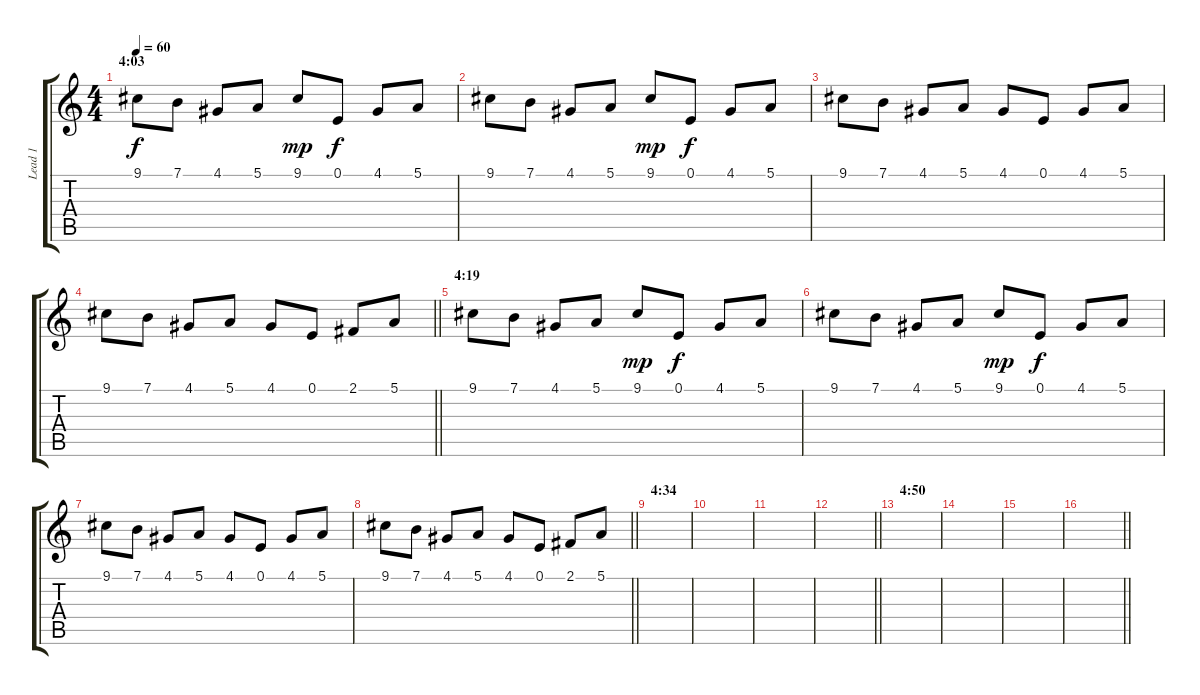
\track ("Lead 1" "Lead 1") {instrument musicbox}
\staff {score tabs}
\tuning (E4 B3 G3 D3 A2 E2) {hide}
\ts (4 4)
\section ("" "4:03")
\tempo 60
\clef g2
\ks c
9.1.8{dy f} 7.1.8 4.1.8 5.1.8 9.1.8{dy mp} 0.1.8{dy f} 4.1.8 5.1.8 |
9.1.8 7.1.8 4.1.8 5.1.8 9.1.8{dy mp} 0.1.8{dy f} 4.1.8 5.1.8 |
9.1.8 7.1.8 4.1.8 5.1.8 4.1.8 0.1.8 4.1.8 5.1.8 |
\barLineRight lightlight
9.1.8 7.1.8 4.1.8 5.1.8 4.1.8 0.1.8 2.1.8 5.1.8 |
\section ("" "4:19")
9.1.8 7.1.8 4.1.8 5.1.8 9.1.8{dy mp} 0.1.8{dy f} 4.1.8 5.1.8 |
9.1.8 7.1.8 4.1.8 5.1.8 9.1.8{dy mp} 0.1.8{dy f} 4.1.8 5.1.8 |
9.1.8 7.1.8 4.1.8 5.1.8 4.1.8 0.1.8 4.1.8 5.1.8 |
\barLineRight lightlight
9.1.8 7.1.8 4.1.8 5.1.8 4.1.8 0.1.8 2.1.8 5.1.8 |
\section ("" "4:34")
|
|
|
\barLineRight lightlight
|
\section ("" "4:50")
|
|
|
\barLineRight lightlight
